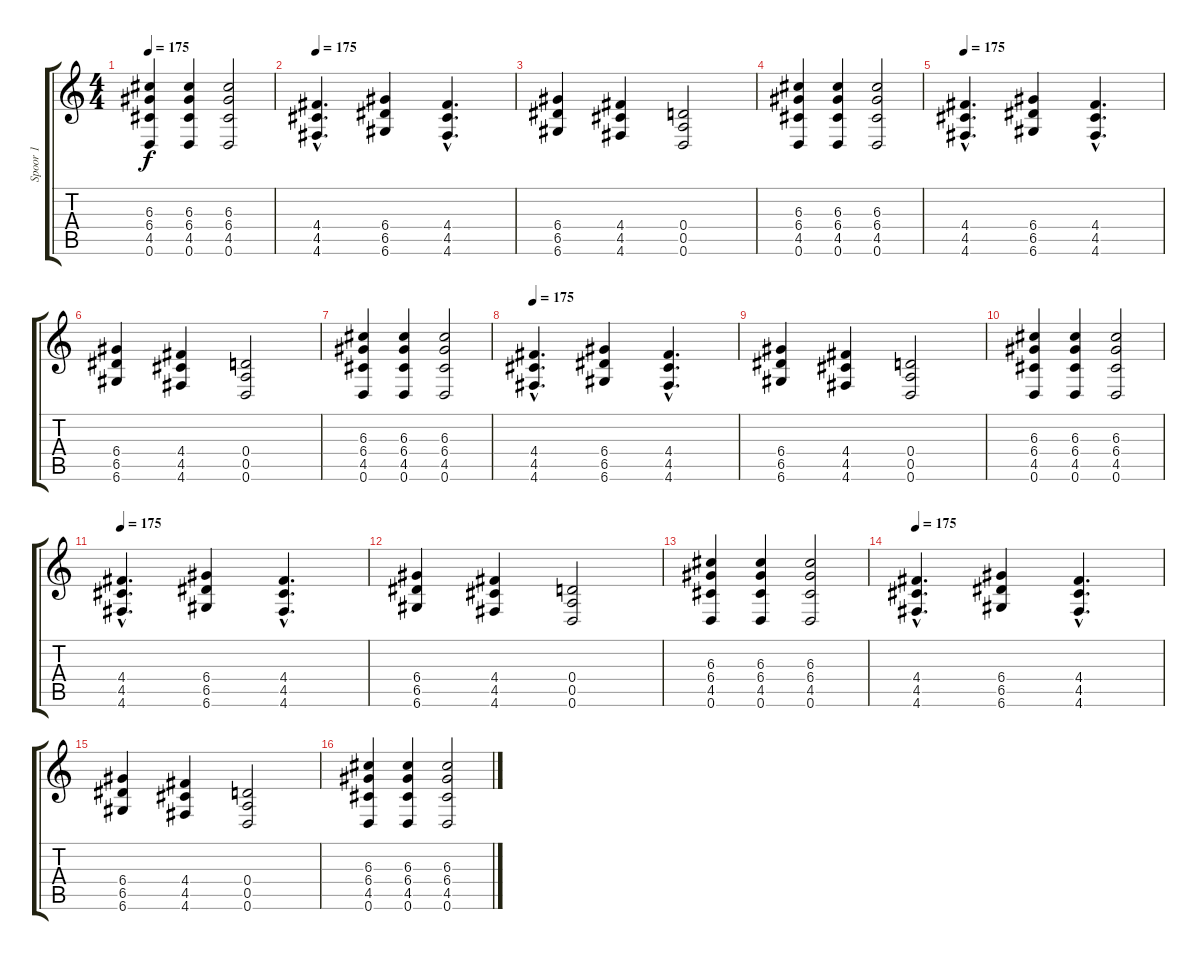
\track ("Spoor 1" "Spoor 1") {instrument distortionguitar}
\staff {score tabs}
\tuning (E4 B3 G3 D3 A2 D2) {hide}
\ts (4 4)
\tempo 175
\clef g2
\ks c
(6.3 6.4 4.5 0.6).4{dy f} (6.3 6.4 4.5 0.6).4 (6.3 6.4 4.5 0.6).2 |
\tempo 175
(4.4{hac} 4.5{hac} 4.6{hac}).4{d instrument electricguitarclean} (6.4 6.5 6.6).4 (4.4{hac} 4.5{hac} 4.6{hac}).4{d} |
(6.4 6.5 6.6).4 (4.4 4.5 4.6).4 (0.4 0.5 0.6).2 |
(6.3 6.4 4.5 0.6).4 (6.3 6.4 4.5 0.6).4 (6.3 6.4 4.5 0.6).2 |
\tempo 175
(4.4{hac} 4.5{hac} 4.6{hac}).4{d instrument electricguitarclean} (6.4 6.5 6.6).4 (4.4{hac} 4.5{hac} 4.6{hac}).4{d} |
(6.4 6.5 6.6).4 (4.4 4.5 4.6).4 (0.4 0.5 0.6).2 |
(6.3 6.4 4.5 0.6).4 (6.3 6.4 4.5 0.6).4 (6.3 6.4 4.5 0.6).2 |
\tempo 175
(4.4{hac} 4.5{hac} 4.6{hac}).4{d instrument electricguitarclean} (6.4 6.5 6.6).4 (4.4{hac} 4.5{hac} 4.6{hac}).4{d} |
(6.4 6.5 6.6).4 (4.4 4.5 4.6).4 (0.4 0.5 0.6).2 |
(6.3 6.4 4.5 0.6).4 (6.3 6.4 4.5 0.6).4 (6.3 6.4 4.5 0.6).2 |
\tempo 175
(4.4{hac} 4.5{hac} 4.6{hac}).4{d instrument electricguitarclean} (6.4 6.5 6.6).4 (4.4{hac} 4.5{hac} 4.6{hac}).4{d} |
(6.4 6.5 6.6).4 (4.4 4.5 4.6).4 (0.4 0.5 0.6).2 |
(6.3 6.4 4.5 0.6).4 (6.3 6.4 4.5 0.6).4 (6.3 6.4 4.5 0.6).2 |
\tempo 175
(4.4{hac} 4.5{hac} 4.6{hac}).4{d instrument electricguitarclean} (6.4 6.5 6.6).4 (4.4{hac} 4.5{hac} 4.6{hac}).4{d} |
(6.4 6.5 6.6).4 (4.4 4.5 4.6).4 (0.4 0.5 0.6).2 |
(6.3 6.4 4.5 0.6).4 (6.3 6.4 4.5 0.6).4 (6.3 6.4 4.5 0.6).2
